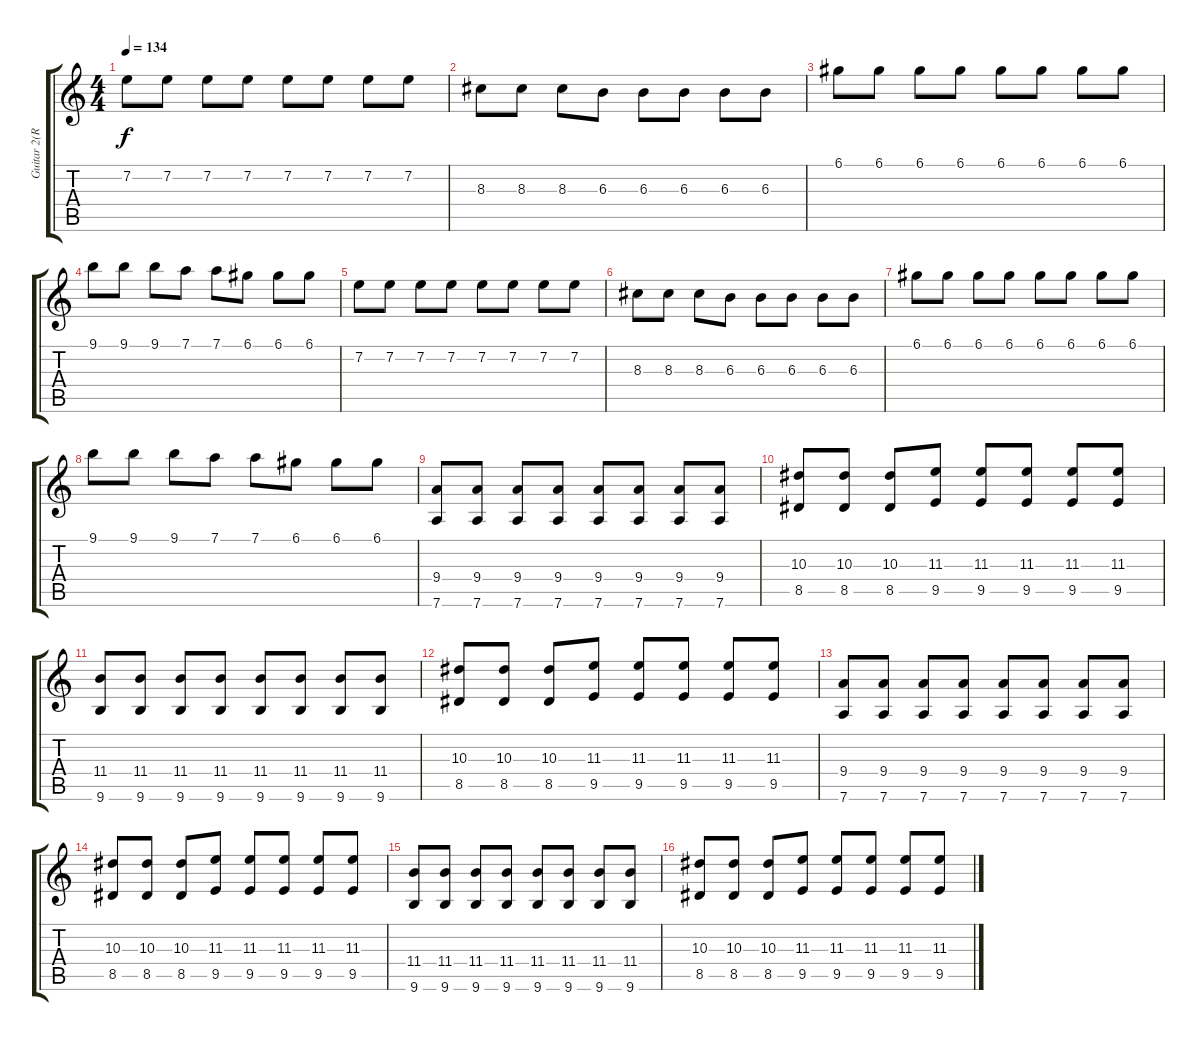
\track ("Guitar 2(Rainer)" "Guitar 2(R") {instrument distortionguitar}
\staff {score tabs}
\tuning (D4 A3 F3 C3 G2 D2) {hide}
\ts (4 4)
\tempo 134
\clef g2
\ks c
7.2.8{dy f volume 13} 7.2.8 7.2.8 7.2.8 7.2.8 7.2.8 7.2.8 7.2.8 |
8.3.8 8.3.8 8.3.8 6.3.8 6.3.8 6.3.8 6.3.8 6.3.8 |
6.1.8 6.1.8 6.1.8 6.1.8 6.1.8 6.1.8 6.1.8 6.1.8 |
9.1.8 9.1.8 9.1.8 7.1.8 7.1.8 6.1.8 6.1.8 6.1.8 |
7.2.8 7.2.8 7.2.8 7.2.8 7.2.8 7.2.8 7.2.8 7.2.8 |
8.3.8 8.3.8 8.3.8 6.3.8 6.3.8 6.3.8 6.3.8 6.3.8 |
6.1.8 6.1.8 6.1.8 6.1.8 6.1.8 6.1.8 6.1.8 6.1.8 |
9.1.8 9.1.8 9.1.8 7.1.8 7.1.8 6.1.8 6.1.8 6.1.8 |
(9.4 7.6).8 (9.4 7.6).8 (9.4 7.6).8 (9.4 7.6).8 (9.4 7.6).8 (9.4 7.6).8 (9.4 7.6).8 (9.4 7.6).8 |
(10.3 8.5).8 (10.3 8.5).8 (10.3 8.5).8 (11.3 9.5).8 (11.3 9.5).8 (11.3 9.5).8 (11.3 9.5).8 (11.3 9.5).8 |
(11.4 9.6).8 (11.4 9.6).8 (11.4 9.6).8 (11.4 9.6).8 (11.4 9.6).8 (11.4 9.6).8 (11.4 9.6).8 (11.4 9.6).8 |
(10.3 8.5).8 (10.3 8.5).8 (10.3 8.5).8 (11.3 9.5).8 (11.3 9.5).8 (11.3 9.5).8 (11.3 9.5).8 (11.3 9.5).8 |
(9.4 7.6).8 (9.4 7.6).8 (9.4 7.6).8 (9.4 7.6).8 (9.4 7.6).8 (9.4 7.6).8 (9.4 7.6).8 (9.4 7.6).8 |
(10.3 8.5).8 (10.3 8.5).8 (10.3 8.5).8 (11.3 9.5).8 (11.3 9.5).8 (11.3 9.5).8 (11.3 9.5).8 (11.3 9.5).8 |
(11.4 9.6).8 (11.4 9.6).8 (11.4 9.6).8 (11.4 9.6).8 (11.4 9.6).8 (11.4 9.6).8 (11.4 9.6).8 (11.4 9.6).8 |
(10.3 8.5).8 (10.3 8.5).8 (10.3 8.5).8 (11.3 9.5).8 (11.3 9.5).8 (11.3 9.5).8 (11.3 9.5).8 (11.3 9.5).8
